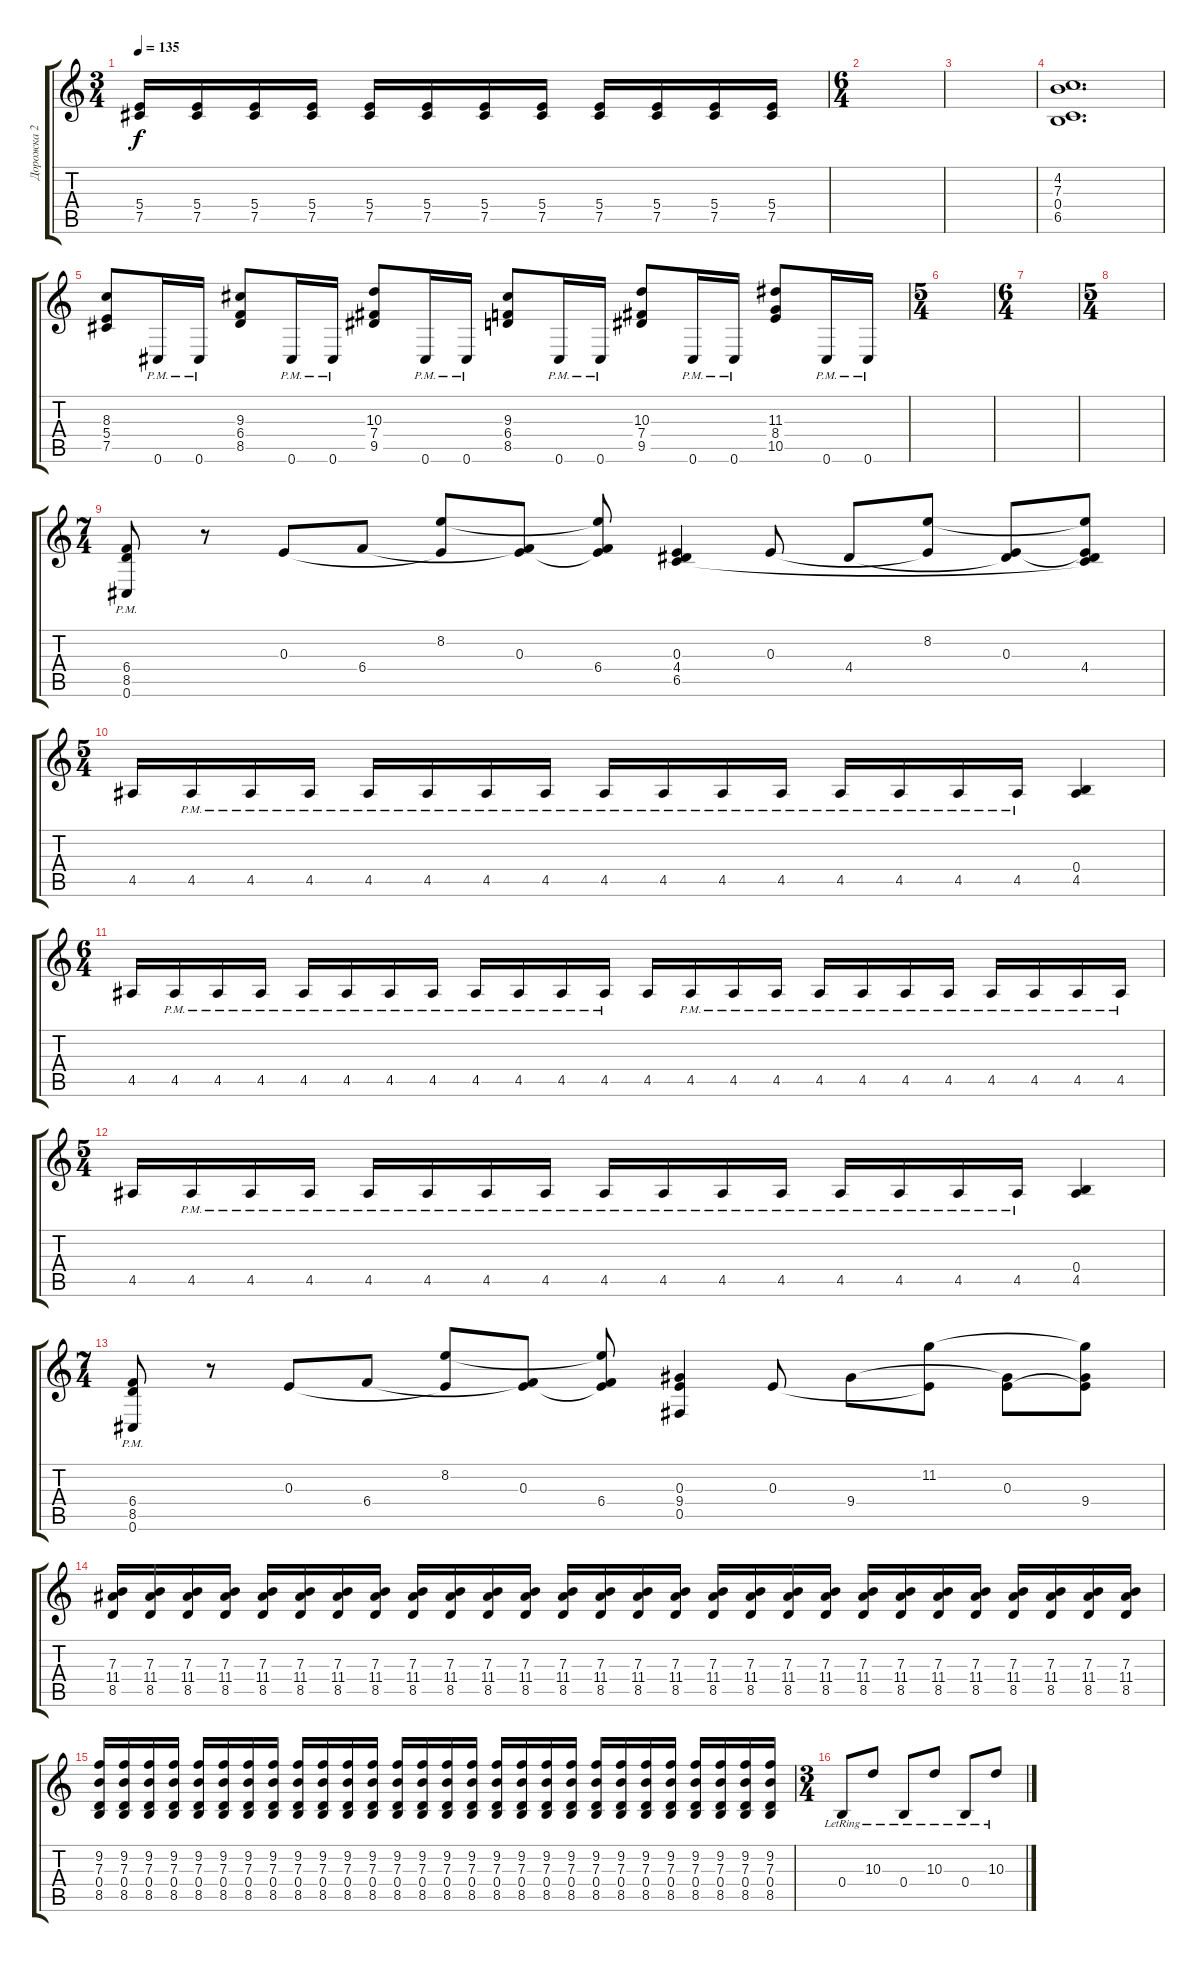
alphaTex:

\track ("Дорожка 2" "Дорожка 2") {instrument distortionguitar}
\staff {score tabs}
\tuning (Db4 Ab3 E3 B2 Gb2 Db2) {hide}
\ts (3 4)
\tempo 135
\clef g2
\ks c
(5.4 7.5).16{dy f} (5.4 7.5).16 (5.4 7.5).16 (5.4 7.5).16 (5.4 7.5).16 (5.4 7.5).16 (5.4 7.5).16 (5.4 7.5).16 (5.4 7.5).16 (5.4 7.5).16 (5.4 7.5).16 (5.4 7.5).16 |
\ts (6 4)
|
|
(4.2 7.3 0.4 6.5).1{d volume 13} |
(8.3 5.4 7.5).8 0.6{pm}.16 0.6{pm}.16 (9.3 6.4 8.5).8 0.6{pm}.16 0.6{pm}.16 (10.3 7.4 9.5).8 0.6{pm}.16 0.6{pm}.16 (9.3 6.4 8.5).8 0.6{pm}.16 0.6{pm}.16 (10.3 7.4 9.5).8 0.6{pm}.16 0.6{pm}.16 (11.3 8.4 10.5).8 0.6{pm}.16 0.6{pm}.16 |
\ts (5 4)
|
\ts (6 4)
|
\ts (5 4)
|
\ts (7 4)
(6.4 8.5{pm} 0.6).8 r.8 0.3.8 6.4.8 (8.2 0.3{t}).8 (0.3 6.4{t}).8 (8.2{t} 0.3{t} 6.4).8 (0.3 4.4 6.5).4 0.3.8 4.4.8 (8.2 0.3{t}).8 (0.3 4.4{t}).8 (8.2{t} 0.3{t} 4.4 6.5{t}).8 |
\ts (5 4)
4.5.16 4.5{pm}.16 4.5{pm}.16 4.5{pm}.16 4.5{pm}.16 4.5{pm}.16 4.5{pm}.16 4.5{pm}.16 4.5{pm}.16 4.5{pm}.16 4.5{pm}.16 4.5{pm}.16 4.5{pm}.16 4.5{pm}.16 4.5{pm}.16 4.5{pm}.16 (0.4 4.5).4 |
\ts (6 4)
4.5.16 4.5{pm}.16 4.5{pm}.16 4.5{pm}.16 4.5{pm}.16 4.5{pm}.16 4.5{pm}.16 4.5{pm}.16 4.5{pm}.16 4.5{pm}.16 4.5{pm}.16 4.5{pm}.16 4.5.16 4.5{pm}.16 4.5{pm}.16 4.5{pm}.16 4.5{pm}.16 4.5{pm}.16 4.5{pm}.16 4.5{pm}.16 4.5{pm}.16 4.5{pm}.16 4.5{pm}.16 4.5{pm}.16 |
\ts (5 4)
4.5.16 4.5{pm}.16 4.5{pm}.16 4.5{pm}.16 4.5{pm}.16 4.5{pm}.16 4.5{pm}.16 4.5{pm}.16 4.5{pm}.16 4.5{pm}.16 4.5{pm}.16 4.5{pm}.16 4.5{pm}.16 4.5{pm}.16 4.5{pm}.16 4.5{pm}.16 (0.4 4.5).4 |
\ts (7 4)
(6.4 8.5{pm} 0.6).8 r.8 0.3.8 6.4.8 (8.2 0.3{t}).8 (0.3 6.4{t}).8 (8.2{t} 0.3{t} 6.4).8 (0.3 9.4 0.5).4 0.3.8 9.4.8 (11.2 0.3{t}).8 (0.3 9.4{t}).8 (11.2{t} 0.3{t} 9.4).8 |
(7.3 11.4 8.5).16 (7.3 11.4 8.5).16 (7.3 11.4 8.5).16 (7.3 11.4 8.5).16 (7.3 11.4 8.5).16 (7.3 11.4 8.5).16 (7.3 11.4 8.5).16 (7.3 11.4 8.5).16 (7.3 11.4 8.5).16 (7.3 11.4 8.5).16 (7.3 11.4 8.5).16 (7.3 11.4 8.5).16 (7.3 11.4 8.5).16 (7.3 11.4 8.5).16 (7.3 11.4 8.5).16 (7.3 11.4 8.5).16 (7.3 11.4 8.5).16 (7.3 11.4 8.5).16 (7.3 11.4 8.5).16 (7.3 11.4 8.5).16 (7.3 11.4 8.5).16 (7.3 11.4 8.5).16 (7.3 11.4 8.5).16 (7.3 11.4 8.5).16 (7.3 11.4 8.5).16 (7.3 11.4 8.5).16 (7.3 11.4 8.5).16 (7.3 11.4 8.5).16 |
(9.2 7.3 0.4 8.5).16 (9.2 7.3 0.4 8.5).16 (9.2 7.3 0.4 8.5).16 (9.2 7.3 0.4 8.5).16 (9.2 7.3 0.4 8.5).16 (9.2 7.3 0.4 8.5).16 (9.2 7.3 0.4 8.5).16 (9.2 7.3 0.4 8.5).16 (9.2 7.3 0.4 8.5).16 (9.2 7.3 0.4 8.5).16 (9.2 7.3 0.4 8.5).16 (9.2 7.3 0.4 8.5).16 (9.2 7.3 0.4 8.5).16 (9.2 7.3 0.4 8.5).16 (9.2 7.3 0.4 8.5).16 (9.2 7.3 0.4 8.5).16 (9.2 7.3 0.4 8.5).16 (9.2 7.3 0.4 8.5).16 (9.2 7.3 0.4 8.5).16 (9.2 7.3 0.4 8.5).16 (9.2 7.3 0.4 8.5).16 (9.2 7.3 0.4 8.5).16 (9.2 7.3 0.4 8.5).16 (9.2 7.3 0.4 8.5).16 (9.2 7.3 0.4 8.5).16 (9.2 7.3 0.4 8.5).16 (9.2 7.3 0.4 8.5).16 (9.2 7.3 0.4 8.5).16 |
\ts (3 4)
0.4{lr}.8 10.3{lr}.8 0.4{lr}.8 10.3{lr}.8 0.4{lr}.8 10.3{lr}.8
